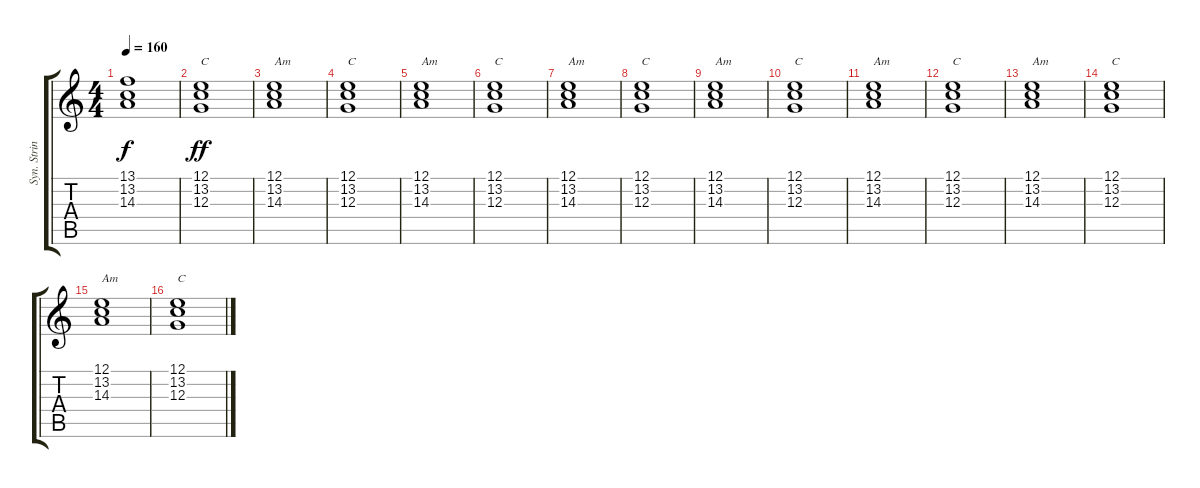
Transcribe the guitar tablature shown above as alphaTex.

\track ("Syn. Strings" "Syn. Strin") {instrument synthstrings1}
\staff {score tabs}
\tuning (E4 B3 G3 D3 A2 E2) {hide}
\ts (4 4)
\tempo 160
\clef g2
\ks c
(13.1{t} 13.2{t} 14.3{t}).1{dy f} |
(12.1 13.2 12.3).1{txt "C" dy ff} |
(12.1 13.2 14.3).1{txt "Am"} |
(12.1 13.2 12.3).1{txt "C"} |
(12.1 13.2 14.3).1{txt "Am"} |
(12.1 13.2 12.3).1{txt "C"} |
(12.1 13.2 14.3).1{txt "Am"} |
(12.1 13.2 12.3).1{txt "C"} |
(12.1 13.2 14.3).1{txt "Am"} |
(12.1 13.2 12.3).1{txt "C"} |
(12.1 13.2 14.3).1{txt "Am"} |
(12.1 13.2 12.3).1{txt "C"} |
(12.1 13.2 14.3).1{txt "Am"} |
(12.1 13.2 12.3).1{txt "C"} |
(12.1 13.2 14.3).1{txt "Am"} |
(12.1 13.2 12.3).1{txt "C"}
